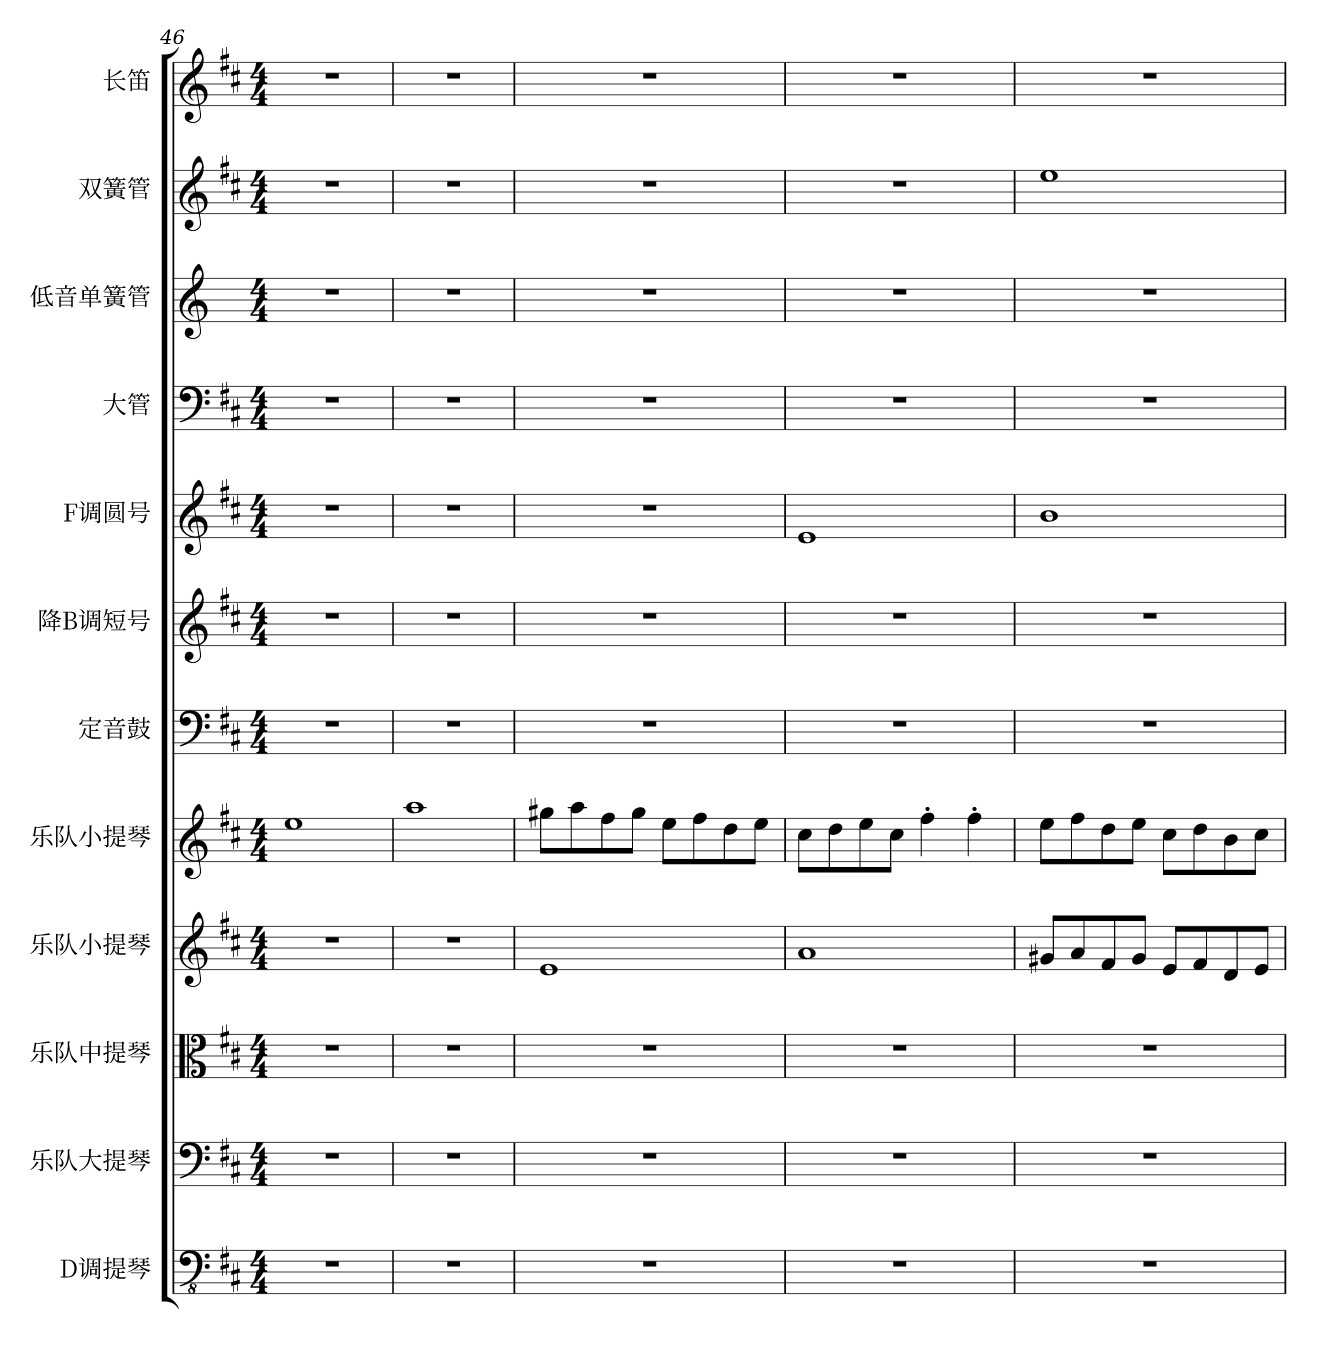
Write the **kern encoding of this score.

**kern	**kern	**kern	**kern	**kern	**kern	**kern	**kern	**kern	**kern	**kern	**kern
*part12	*part11	*part10	*part9	*part8	*part7	*part6	*part5	*part4	*part3	*part2	*part1
*staff12	*staff11	*staff10	*staff9	*staff8	*staff7	*staff6	*staff5	*staff4	*staff3	*staff2	*staff1
*I"D调提琴	*I"乐队大提琴	*I"乐队中提琴	*I"乐队小提琴	*I"乐队小提琴	*I"定音鼓	*I"降B调短号	*I"F调圆号	*I"大管	*I"低音单簧管	*I"双簧管	*I"长笛
*clefFv4	*clefF4	*clefC3	*clefG2	*clefG2	*clefF4	*clefG2	*clefG2	*clefF4	*clefG2	*clefG2	*clefG2
*ITrd7c12	*	*	*	*	*	*ITrd1c2	*ITrd4c7	*	*ITrd8c14	*	*
*k[f#c#]	*k[f#c#]	*k[f#c#]	*k[f#c#]	*k[f#c#]	*k[f#c#]	*k[]	*k[f#]	*k[f#c#]	*k[]	*k[f#c#]	*k[f#c#]
*M4/4	*M4/4	*M4/4	*M4/4	*M4/4	*M4/4	*M4/4	*M4/4	*M4/4	*M4/4	*M4/4	*M4/4
*MM272	*MM272	*MM272	*MM272	*MM272	*MM272	*MM272	*MM272	*MM272	*MM272	*MM272	*MM272
=46	=46	=46	=46	=46	=46	=46	=46	=46	=46	=46	=46
1r	1r	1r	1r	1ee	1r	1r	1r	1r	1r	1r	1r
=47	=47	=47	=47	=47	=47	=47	=47	=47	=47	=47	=47
1r	1r	1r	1r	1aa	1r	1r	1r	1r	1r	1r	1r
!!LO:PB:g=z
=48	=48	=48	=48	=48	=48	=48	=48	=48	=48	=48	=48
1r	1r	1r	1e	8gg#X\L	1r	1r	1r	1r	1r	1r	1r
.	.	.	.	8aa\	.	.	.	.	.	.	.
.	.	.	.	8ff#\	.	.	.	.	.	.	.
.	.	.	.	8gg#\J	.	.	.	.	.	.	.
.	.	.	.	8ee\L	.	.	.	.	.	.	.
.	.	.	.	8ff#\	.	.	.	.	.	.	.
.	.	.	.	8dd\	.	.	.	.	.	.	.
.	.	.	.	8ee\J	.	.	.	.	.	.	.
=49	=49	=49	=49	=49	=49	=49	=49	=49	=49	=49	=49
1r	1r	1r	1a	8cc#\L	1r	1r	1A	1r	1r	1r	1r
.	.	.	.	8dd\	.	.	.	.	.	.	.
.	.	.	.	8ee\	.	.	.	.	.	.	.
.	.	.	.	8cc#\J	.	.	.	.	.	.	.
.	.	.	.	4ff#'\	.	.	.	.	.	.	.
.	.	.	.	4ff#'\	.	.	.	.	.	.	.
=50	=50	=50	=50	=50	=50	=50	=50	=50	=50	=50	=50
1r	1r	1r	8g#X/L	8ee\L	1r	1r	1e	1r	1r	1ee	1r
.	.	.	8a/	8ff#\	.	.	.	.	.	.	.
.	.	.	8f#/	8dd\	.	.	.	.	.	.	.
.	.	.	8g#/J	8ee\J	.	.	.	.	.	.	.
.	.	.	8e/L	8cc#\L	.	.	.	.	.	.	.
.	.	.	8f#/	8dd\	.	.	.	.	.	.	.
.	.	.	8d/	8b\	.	.	.	.	.	.	.
.	.	.	8e/J	8cc#\J	.	.	.	.	.	.	.
=	=	=	=	=	=	=	=	=	=	=	=
*-	*-	*-	*-	*-	*-	*-	*-	*-	*-	*-	*-
